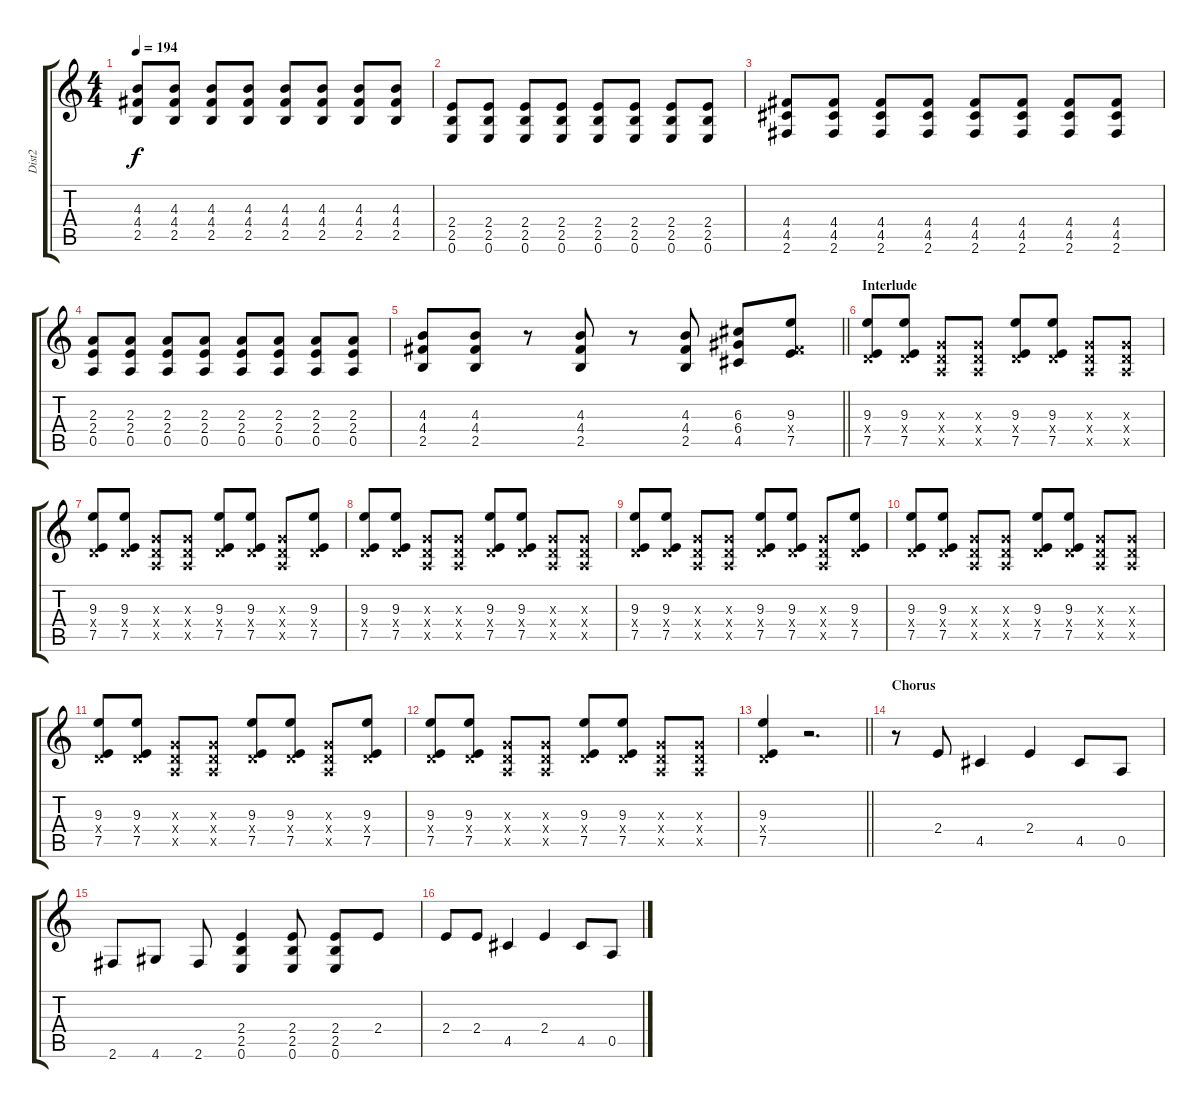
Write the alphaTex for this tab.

\track ("Dist2" "Dist2") {solo instrument overdrivenguitar}
\staff {score tabs}
\tuning (E4 B3 G3 D3 A2 E2) {hide}
\ts (4 4)
\tempo 194
\clef g2
\ks c
(4.3 4.4 2.5).8{dy f} (4.3 4.4 2.5).8 (4.3 4.4 2.5).8 (4.3 4.4 2.5).8 (4.3 4.4 2.5).8 (4.3 4.4 2.5).8 (4.3 4.4 2.5).8 (4.3 4.4 2.5).8 |
(2.4 2.5 0.6).8 (2.4 2.5 0.6).8 (2.4 2.5 0.6).8 (2.4 2.5 0.6).8 (2.4 2.5 0.6).8 (2.4 2.5 0.6).8 (2.4 2.5 0.6).8 (2.4 2.5 0.6).8 |
(4.4 4.5 2.6).8 (4.4 4.5 2.6).8 (4.4 4.5 2.6).8 (4.4 4.5 2.6).8 (4.4 4.5 2.6).8 (4.4 4.5 2.6).8 (4.4 4.5 2.6).8 (4.4 4.5 2.6).8 |
(2.3 2.4 0.5).8 (2.3 2.4 0.5).8 (2.3 2.4 0.5).8 (2.3 2.4 0.5).8 (2.3 2.4 0.5).8 (2.3 2.4 0.5).8 (2.3 2.4 0.5).8 (2.3 2.4 0.5).8 |
\barLineRight lightlight
(4.3 4.4 2.5).8 (4.3 4.4 2.5).8 r.8 (4.3 4.4 2.5).8 r.8 (4.3 4.4 2.5).8 (6.3 6.4 4.5).8 (9.3 4.4{x} 7.5).8 |
\section ("" "Interlude")
(9.3 0.4{x} 7.5).8 (9.3 0.4{x} 7.5).8 (0.3{x} 0.4{x} 0.5{x}).8 (0.3{x} 0.4{x} 0.5{x}).8 (9.3 0.4{x} 7.5).8 (9.3 0.4{x} 7.5).8 (0.3{x} 0.4{x} 0.5{x}).8 (0.3{x} 0.4{x} 0.5{x}).8 |
(9.3 0.4{x} 7.5).8 (9.3 0.4{x} 7.5).8 (0.3{x} 0.4{x} 0.5{x}).8 (0.3{x} 0.4{x} 0.5{x}).8 (9.3 0.4{x} 7.5).8 (9.3 0.4{x} 7.5).8 (0.3{x} 0.4{x} 0.5{x}).8 (9.3 0.4{x} 7.5).8 |
(9.3 0.4{x} 7.5).8 (9.3 0.4{x} 7.5).8 (0.3{x} 0.4{x} 0.5{x}).8 (0.3{x} 0.4{x} 0.5{x}).8 (9.3 0.4{x} 7.5).8 (9.3 0.4{x} 7.5).8 (0.3{x} 0.4{x} 0.5{x}).8 (0.3{x} 0.4{x} 0.5{x}).8 |
(9.3 0.4{x} 7.5).8 (9.3 0.4{x} 7.5).8 (0.3{x} 0.4{x} 0.5{x}).8 (0.3{x} 0.4{x} 0.5{x}).8 (9.3 0.4{x} 7.5).8 (9.3 0.4{x} 7.5).8 (0.3{x} 0.4{x} 0.5{x}).8 (9.3 0.4{x} 7.5).8 |
(9.3 0.4{x} 7.5).8 (9.3 0.4{x} 7.5).8 (0.3{x} 0.4{x} 0.5{x}).8 (0.3{x} 0.4{x} 0.5{x}).8 (9.3 0.4{x} 7.5).8 (9.3 0.4{x} 7.5).8 (0.3{x} 0.4{x} 0.5{x}).8 (0.3{x} 0.4{x} 0.5{x}).8 |
(9.3 0.4{x} 7.5).8 (9.3 0.4{x} 7.5).8 (0.3{x} 0.4{x} 0.5{x}).8 (0.3{x} 0.4{x} 0.5{x}).8 (9.3 0.4{x} 7.5).8 (9.3 0.4{x} 7.5).8 (0.3{x} 0.4{x} 0.5{x}).8 (9.3 0.4{x} 7.5).8 |
(9.3 0.4{x} 7.5).8 (9.3 0.4{x} 7.5).8 (0.3{x} 0.4{x} 0.5{x}).8 (0.3{x} 0.4{x} 0.5{x}).8 (9.3 0.4{x} 7.5).8 (9.3 0.4{x} 7.5).8 (0.3{x} 0.4{x} 0.5{x}).8 (0.3{x} 0.4{x} 0.5{x}).8 |
\barLineRight lightlight
(9.3 0.4{x} 7.5).4 r.2{d} |
\section ("" "Chorus")
r.8 2.4.8 4.5.4 2.4.4 4.5.8 0.5.8 |
2.6.8 4.6.8 2.6.8 (2.4 2.5 0.6).4 (2.4 2.5 0.6).8 (2.4 2.5 0.6).8 2.4.8 |
2.4.8 2.4.8 4.5.4 2.4.4 4.5.8 0.5.8
